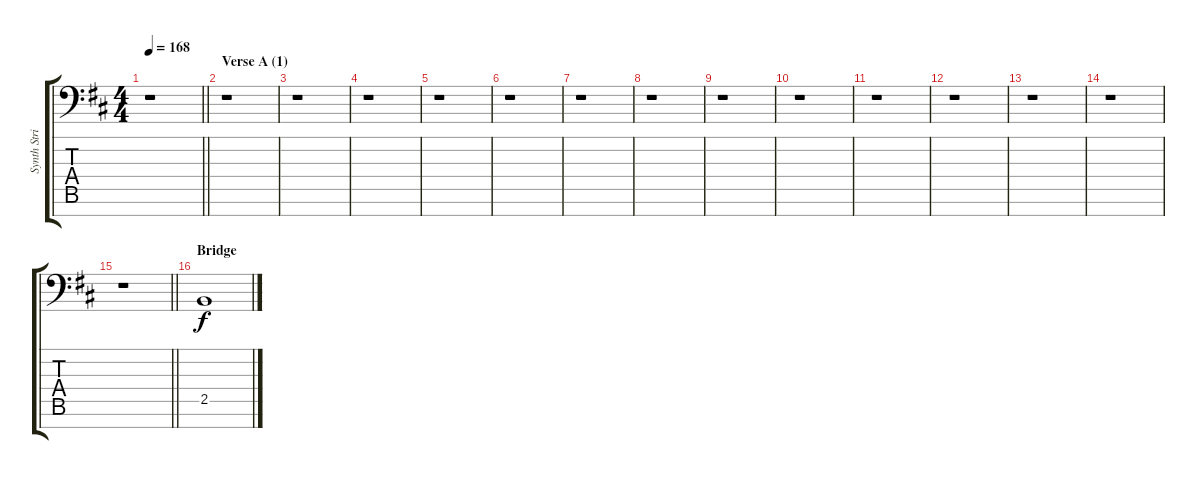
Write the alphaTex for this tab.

\track ("Synth Strings" "Synth Stri") {instrument synthstrings1}
\staff {score tabs}
\tuning (E4 B3 G3 D3 A2 E2 A1) {hide}
\ts (4 4)
\tempo 168
\clef f4
\barLineRight lightlight
\ks d
r.1{dy f instrument synthstrings1} |
\section ("" "Verse A (1)")
r.1 |
r.1 |
r.1 |
r.1 |
r.1 |
r.1 |
r.1 |
r.1 |
r.1 |
r.1 |
r.1 |
r.1 |
r.1 |
\barLineRight lightlight
r.1 |
\section ("" "Bridge")
2.5.1
